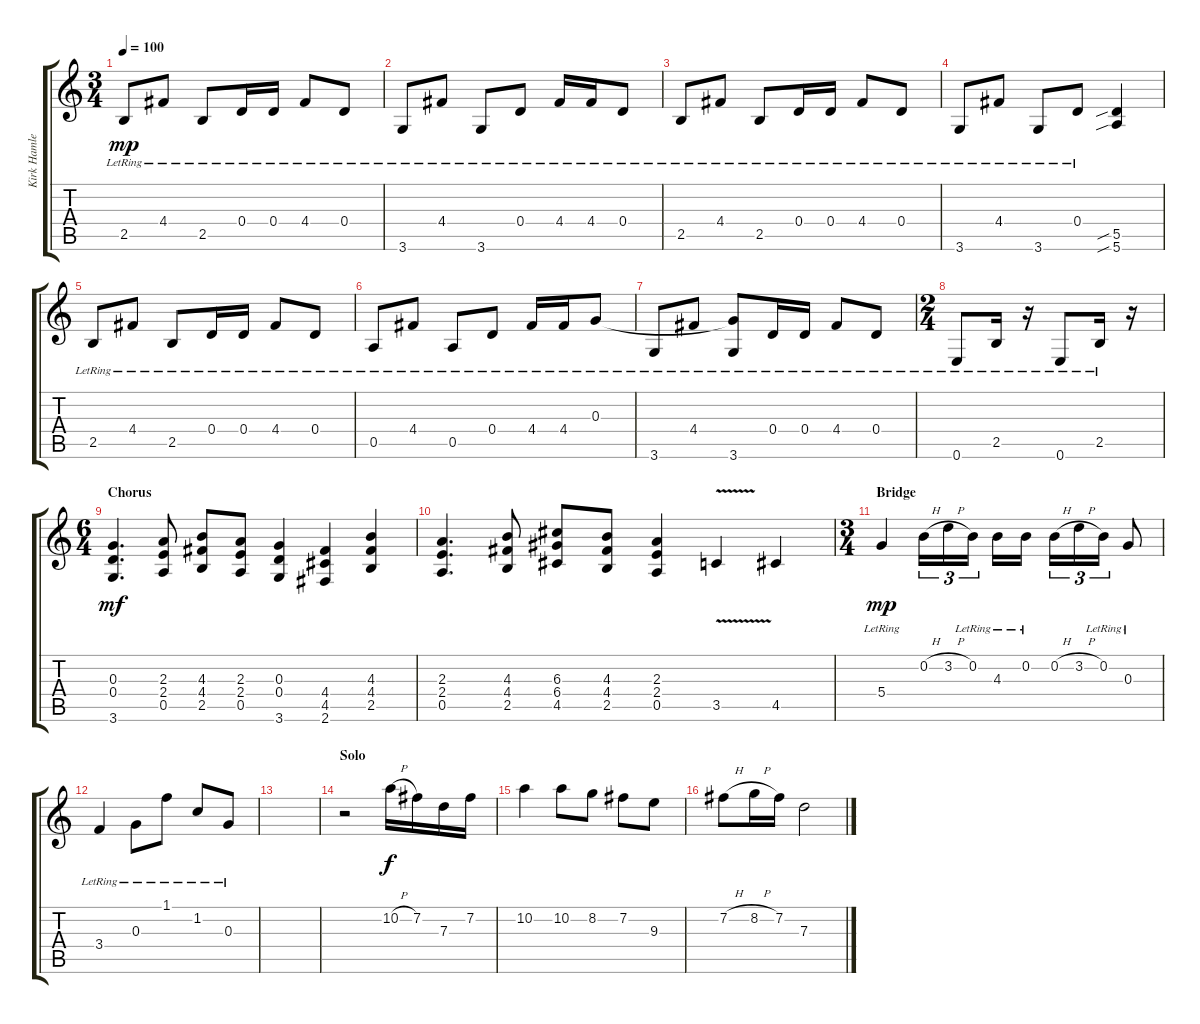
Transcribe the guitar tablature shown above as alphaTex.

\track ("Kirk Hamlet" "Kirk Hamle") {instrument acousticguitarsteel}
\staff {score tabs}
\tuning (E4 B3 G3 D3 A2 E2) {hide}
\ts (3 4)
\tempo 100
\clef g2
\ks c
2.5{lr}.8{dy mp} 4.4{lr}.8 2.5{lr}.8 0.4{lr}.16 0.4{lr}.16 4.4{lr}.8 0.4{lr}.8 |
3.6{lr}.8 4.4{lr}.8 3.6{lr}.8 0.4{lr}.8 4.4{lr}.16 4.4{lr}.16 0.4{lr}.8 |
2.5{lr}.8 4.4{lr}.8 2.5{lr}.8 0.4{lr}.16 0.4{lr}.16 4.4{lr}.8 0.4{lr}.8 |
3.6{lr}.8 4.4{lr}.8 3.6{lr}.8 0.4{lr}.8 (5.5{sib} 5.6{sib}).4 |
2.5{lr}.8 4.4{lr}.8 2.5{lr}.8 0.4{lr}.16 0.4{lr}.16 4.4{lr}.8 0.4{lr}.8 |
0.5{lr}.8 4.4{lr}.8 0.5{lr}.8 0.4{lr}.8 4.4{lr}.16 4.4{lr}.16 0.3{lr}.8 |
3.6{lr}.8 4.4{lr}.8 (0.3{t} 3.6{lr}).8 0.4{lr}.16 0.4{lr}.16 4.4{lr}.8 0.4{lr}.8 |
\ts (2 4)
0.6{lr}.8 2.5{lr}.16 r.16 0.6{lr}.8 2.5{lr}.16 r.16 |
\ts (6 4)
\section ("" "Chorus")
(0.3 0.4 3.6).4{d dy mf instrument distortionguitar} (2.3 2.4 0.5).8 (4.3 4.4 2.5).8 (2.3 2.4 0.5).8 (0.3 0.4 3.6).4 (4.4 4.5 2.6).4 (4.3 4.4 2.5).4 |
(2.3 2.4 0.5).4{d} (4.3 4.4 2.5).8 (6.3 6.4 4.5).8 (4.3 4.4 2.5).8 (2.3 2.4 0.5).4 3.5{v}.4 4.5.4 |
\ts (3 4)
\section ("" "Bridge")
5.4{lr}.4{dy mp instrument acousticguitarsteel} 0.2{h}.16{tu (3 2)} 3.2{h}.16{tu (3 2)} 0.2{lr}.16{tu (3 2) beam splitsecondary} 4.3{lr}.16 0.2{lr}.16 0.2{h}.16{tu (3 2)} 3.2{h}.16{tu (3 2)} 0.2{lr}.16{tu (3 2)} 0.3{lr}.8 |
3.4{lr}.4 0.3{lr}.8 1.1{lr}.8 1.2{lr}.8 0.3{lr}.8 |
|
\section ("" "Solo")
r.2{volume 0} 10.2{h}.16{dy f volume 16 instrument electricguitarjazz} 7.2.16 7.3.16 7.2.16 |
10.2.4 10.2.8 8.2.8 7.2.8 9.3.8 |
7.2{h}.8 8.2{h}.16 7.2.16 7.3.2
